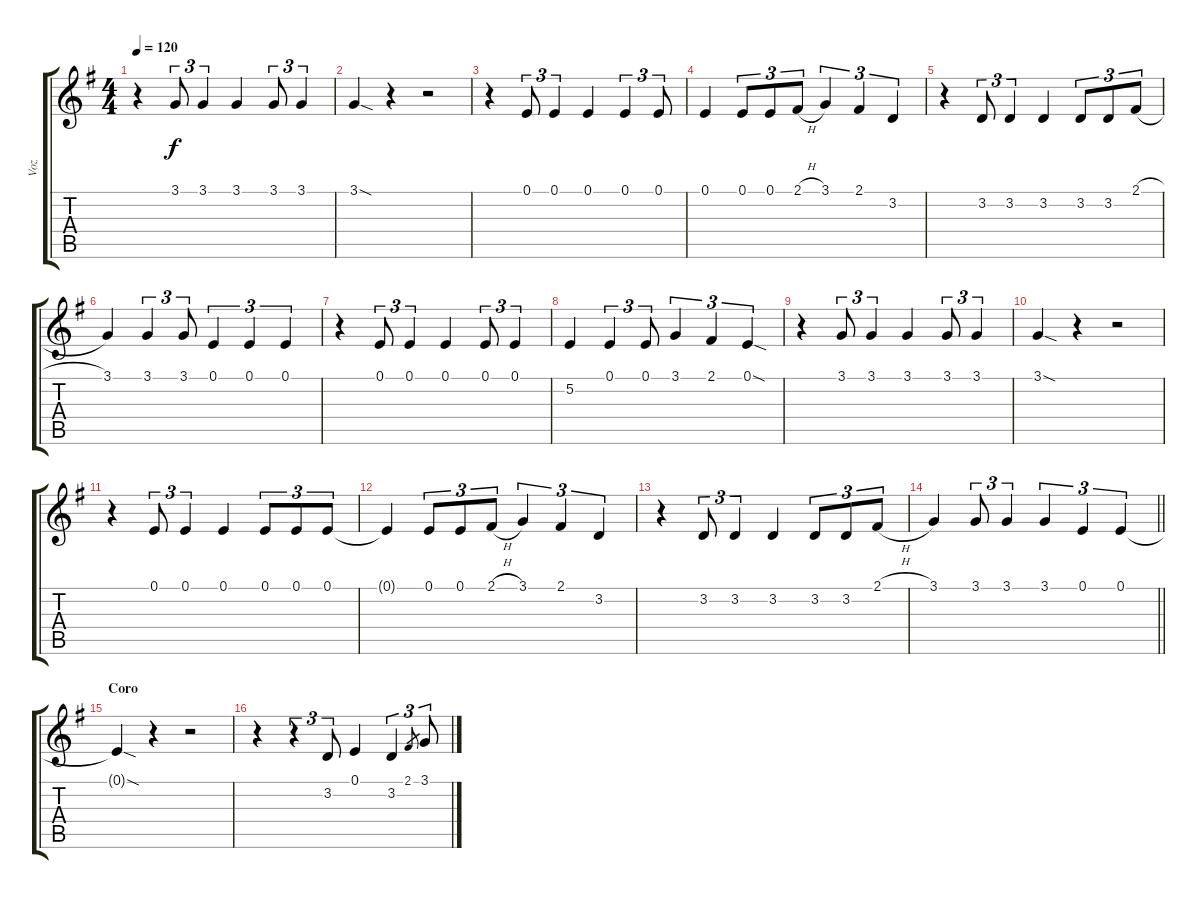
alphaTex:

\track ("Voz" "Voz") {instrument cello}
\staff {score tabs}
\tuning (E4 B3 G3 D3 A2 E2) {hide}
\ts (4 4)
\tempo 120
\clef g2
\ks g
r.4{dy f} 3.1.8{tu (3 2)} 3.1.4{tu (3 2)} 3.1.4 3.1.8{tu (3 2)} 3.1.4{tu (3 2)} |
3.1{sod}.4 r.4 r.2 |
r.4 0.1.8{tu (3 2)} 0.1.4{tu (3 2)} 0.1.4 0.1.4{tu (3 2)} 0.1.8{tu (3 2)} |
0.1.4 0.1.8{tu (3 2)} 0.1.8{tu (3 2)} 2.1{h}.8{tu (3 2)} 3.1.4{tu (3 2)} 2.1.4{tu (3 2)} 3.2.4{tu (3 2)} |
r.4 3.2.8{tu (3 2)} 3.2.4{tu (3 2)} 3.2.4 3.2.8{tu (3 2)} 3.2.8{tu (3 2)} 2.1{h}.8{tu (3 2)} |
3.1.4 3.1.4{tu (3 2)} 3.1.8{tu (3 2)} 0.1.4{tu (3 2)} 0.1.4{tu (3 2)} 0.1.4{tu (3 2)} |
r.4 0.1.8{tu (3 2)} 0.1.4{tu (3 2)} 0.1.4 0.1.8{tu (3 2)} 0.1.4{tu (3 2)} |
5.2.4 0.1.4{tu (3 2)} 0.1.8{tu (3 2)} 3.1.4{tu (3 2)} 2.1.4{tu (3 2)} 0.1{sod}.4{tu (3 2)} |
r.4 3.1.8{tu (3 2)} 3.1.4{tu (3 2)} 3.1.4 3.1.8{tu (3 2)} 3.1.4{tu (3 2)} |
3.1{sod}.4 r.4 r.2 |
r.4 0.1.8{tu (3 2)} 0.1.4{tu (3 2)} 0.1.4 0.1.8{tu (3 2)} 0.1.8{tu (3 2)} 0.1.8{tu (3 2)} |
0.1{t}.4 0.1.8{tu (3 2)} 0.1.8{tu (3 2)} 2.1{h}.8{tu (3 2)} 3.1.4{tu (3 2)} 2.1.4{tu (3 2)} 3.2.4{tu (3 2)} |
r.4 3.2.8{tu (3 2)} 3.2.4{tu (3 2)} 3.2.4 3.2.8{tu (3 2)} 3.2.8{tu (3 2)} 2.1{h}.8{tu (3 2)} |
\barLineRight lightlight
3.1.4 3.1.8{tu (3 2)} 3.1.4{tu (3 2)} 3.1.4{tu (3 2)} 0.1.4{tu (3 2)} 0.1.4{tu (3 2)} |
\section ("" "Coro")
0.1{sod t}.4 r.4 r.2 |
r.4 r.4{tu (3 2)} 3.2.8{tu (3 2)} 0.1.4 3.2.4{tu (3 2)} 2.1.8{gr} 3.1.8{tu (3 2)}
